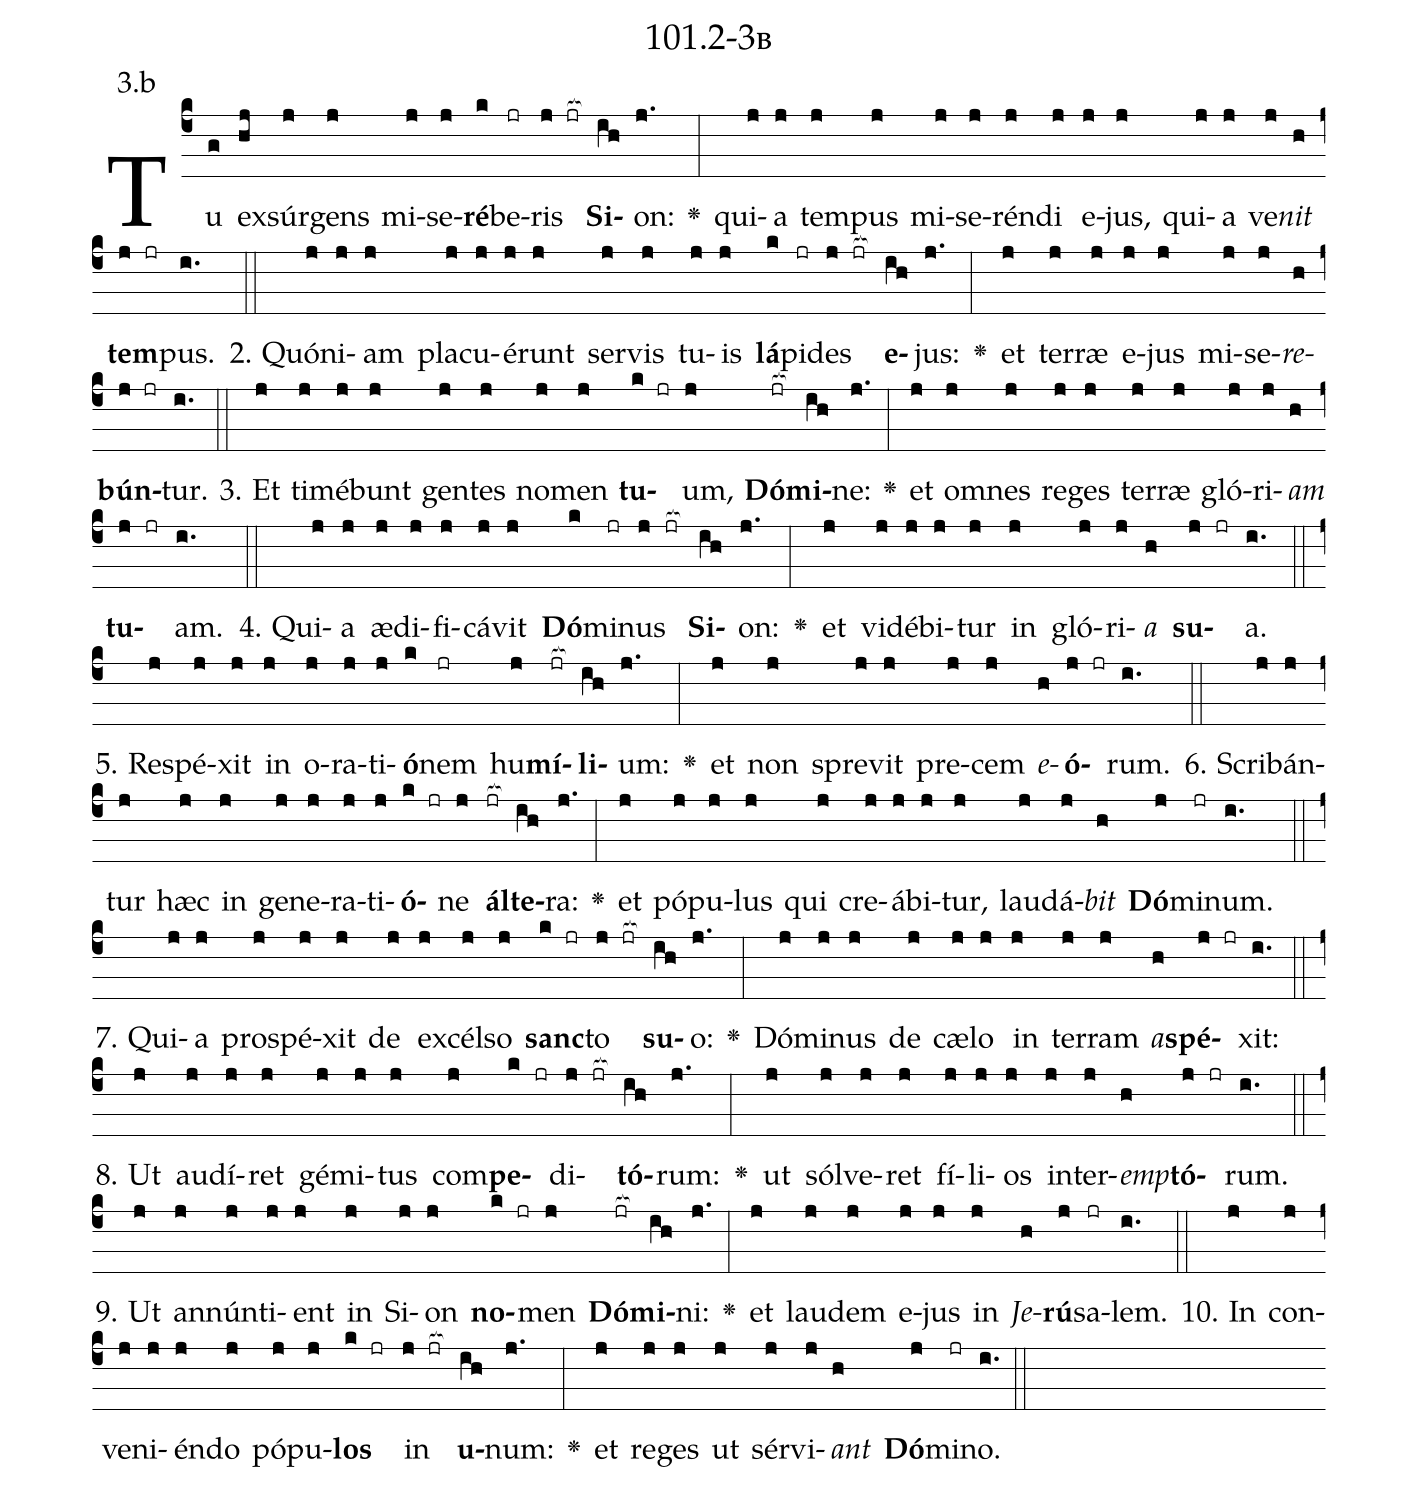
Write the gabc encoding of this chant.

name: 101.2-3b;
annotation: 3.b;
%%
(c4)Tu(g) ex(hj)súr(j)gens(j) mi(j)se(j)<b>ré</b>(k)be(jr)ris(j jr[ocb:1{]) <b>Si</b>(ih[ocb:0}])on:(j.) <v>\greheightstar</v>(:) qui(j)a(j) tem(j)pus(j) mi(j)se(j)rén(j)di(j) e(j)jus,(j) qui(j)a(j) ve(j)<i>nit</i>(h) <b>tem</b>(j jr)pus.(i.) (::)
2. Quón(j)i(j)am(j) pla(j)cu(j)é(j)runt(j) ser(j)vis(j) tu(j)is(j) <b>lá</b>(k)pi(jr)des(j jr[ocb:1{]) <b>e</b>(ih[ocb:0}])jus:(j.) <v>\greheightstar</v>(:) et(j) ter(j)ræ(j) e(j)jus(j) mi(j)se(j)<i>re</i>(h)<b>bún</b>(j jr)tur.(i.) (::)
3. Et(j) ti(j)mé(j)bunt(j) gen(j)tes(j) no(j)men(j) <b>tu</b>(k jr)um,(j) <b>Dó</b>(jr[ocb:1{])<b>mi</b>(ih[ocb:0}])ne:(j.) <v>\greheightstar</v>(:) et(j) om(j)nes(j) re(j)ges(j) ter(j)ræ(j) gló(j)ri(j)<i>am</i>(h) <b>tu</b>(j jr)am.(i.) (::)
4. Qui(j)a(j) æ(j)di(j)fi(j)cá(j)vit(j) <b>Dó</b>(k)mi(jr)nus(j jr[ocb:1{]) <b>Si</b>(ih[ocb:0}])on:(j.) <v>\greheightstar</v>(:) et(j) vi(j)dé(j)bi(j)tur(j) in(j) gló(j)ri(j)<i>a</i>(h) <b>su</b>(j jr)a.(i.) (::)
5. Re(j)spé(j)xit(j) in(j) o(j)ra(j)ti(j)<b>ó</b>(k)nem(jr) hu(j)<b>mí</b>(jr[ocb:1{])<b>li</b>(ih[ocb:0}])um:(j.) <v>\greheightstar</v>(:) et(j) non(j) spre(j)vit(j) pre(j)cem(j) <i>e</i>(h)<b>ó</b>(j jr)rum.(i.) (::)
6. Scri(j)bán(j)tur(j) hæc(j) in(j) ge(j)ne(j)ra(j)ti(j)<b>ó</b>(k jr)ne(j) <b>ál</b>(jr[ocb:1{])<b>te</b>(ih[ocb:0}])ra:(j.) <v>\greheightstar</v>(:) et(j) pó(j)pu(j)lus(j) qui(j) cre(j)á(j)bi(j)tur,(j) lau(j)dá(j)<i>bit</i>(h) <b>Dó</b>(j)mi(jr)num.(i.) (::)
7. Qui(j)a(j) pro(j)spé(j)xit(j) de(j) ex(j)cél(j)so(j) <b>sanc</b>(k jr)to(j jr[ocb:1{]) <b>su</b>(ih[ocb:0}])o:(j.) <v>\greheightstar</v>(:) Dó(j)mi(j)nus(j) de(j) cæ(j)lo(j) in(j) ter(j)ram(j) <i>a</i>(h)<b>spé</b>(j jr)xit:(i.) (::)
8. Ut(j) au(j)dí(j)ret(j) gé(j)mi(j)tus(j) com(j)<b>pe</b>(k jr)di(j jr[ocb:1{])<b>tó</b>(ih[ocb:0}])rum:(j.) <v>\greheightstar</v>(:) ut(j) sól(j)ve(j)ret(j) fí(j)li(j)os(j) in(j)ter(j)<i>emp</i>(h)<b>tó</b>(j jr)rum.(i.) (::)
9. Ut(j) an(j)nún(j)ti(j)ent(j) in(j) Si(j)on(j) <b>no</b>(k jr)men(j) <b>Dó</b>(jr[ocb:1{])<b>mi</b>(ih[ocb:0}])ni:(j.) <v>\greheightstar</v>(:) et(j) lau(j)dem(j) e(j)jus(j) in(j) <i>Je</i>(h)<b>rú</b>(j)sa(jr)lem.(i.) (::)
10. In(j) con(j)ve(j)ni(j)én(j)do(j) pó(j)pu(j)<b>los</b>(k jr) in(j jr[ocb:1{]) <b>u</b>(ih[ocb:0}])num:(j.) <v>\greheightstar</v>(:) et(j) re(j)ges(j) ut(j) sér(j)vi(j)<i>ant</i>(h) <b>Dó</b>(j)mi(jr)no.(i.) (::)
